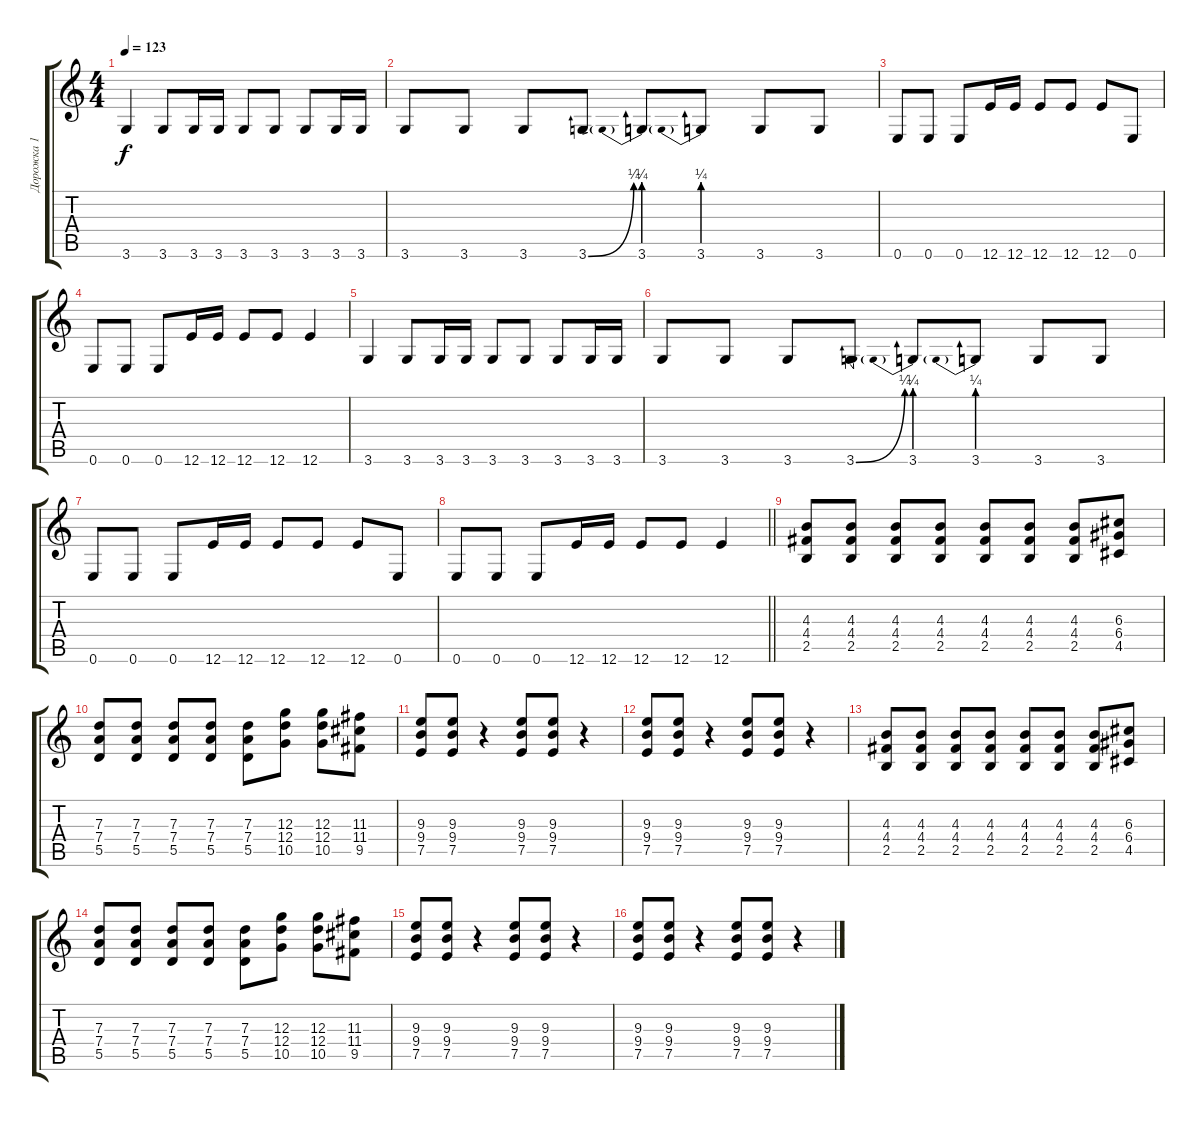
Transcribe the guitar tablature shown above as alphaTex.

\track ("Дорожка 1" "Дорожка 1") {instrument overdrivenguitar}
\staff {score tabs}
\tuning (E4 B3 G3 D3 A2 E2) {hide}
\ts (4 4)
\tempo 123
\clef g2
\ks c
3.6.4{dy f} 3.6.8 3.6.16 3.6.16 3.6.8 3.6.8 3.6.8 3.6.16 3.6.16 |
3.6.8 3.6.8 3.6.8 3.6{be (bend 0 0 60 1)}.8 3.6{be (prebend 0 1 60 1)}.8 3.6{be (prebend 0 1 60 1)}.8 3.6.8 3.6.8 |
0.6.8 0.6.8 0.6.8 12.6.16 12.6.16 12.6.8 12.6.8 12.6.8 0.6.8 |
0.6.8 0.6.8 0.6.8 12.6.16 12.6.16 12.6.8 12.6.8 12.6.4 |
3.6.4 3.6.8 3.6.16 3.6.16 3.6.8 3.6.8 3.6.8 3.6.16 3.6.16 |
3.6.8 3.6.8 3.6.8 3.6{be (bend 0 0 60 1)}.8 3.6{be (prebend 0 1 60 1)}.8 3.6{be (prebend 0 1 60 1)}.8 3.6.8 3.6.8 |
0.6.8 0.6.8 0.6.8 12.6.16 12.6.16 12.6.8 12.6.8 12.6.8 0.6.8 |
\barLineRight lightlight
0.6.8 0.6.8 0.6.8 12.6.16 12.6.16 12.6.8 12.6.8 12.6.4 |
(4.3 4.4 2.5).8 (4.3 4.4 2.5).8 (4.3 4.4 2.5).8 (4.3 4.4 2.5).8 (4.3 4.4 2.5).8 (4.3 4.4 2.5).8 (4.3 4.4 2.5).8 (6.3 6.4 4.5).8 |
(7.3 7.4 5.5).8 (7.3 7.4 5.5).8 (7.3 7.4 5.5).8 (7.3 7.4 5.5).8 (7.3 7.4 5.5).8 (12.3 12.4 10.5).8 (12.3 12.4 10.5).8 (11.3 11.4 9.5).8 |
(9.3 9.4 7.5).8 (9.3 9.4 7.5).8 r.4 (9.3 9.4 7.5).8 (9.3 9.4 7.5).8 r.4 |
(9.3 9.4 7.5).8 (9.3 9.4 7.5).8 r.4 (9.3 9.4 7.5).8 (9.3 9.4 7.5).8 r.4 |
(4.3 4.4 2.5).8 (4.3 4.4 2.5).8 (4.3 4.4 2.5).8 (4.3 4.4 2.5).8 (4.3 4.4 2.5).8 (4.3 4.4 2.5).8 (4.3 4.4 2.5).8 (6.3 6.4 4.5).8 |
(7.3 7.4 5.5).8 (7.3 7.4 5.5).8 (7.3 7.4 5.5).8 (7.3 7.4 5.5).8 (7.3 7.4 5.5).8 (12.3 12.4 10.5).8 (12.3 12.4 10.5).8 (11.3 11.4 9.5).8 |
(9.3 9.4 7.5).8 (9.3 9.4 7.5).8 r.4 (9.3 9.4 7.5).8 (9.3 9.4 7.5).8 r.4 |
(9.3 9.4 7.5).8 (9.3 9.4 7.5).8 r.4 (9.3 9.4 7.5).8 (9.3 9.4 7.5).8 r.4
